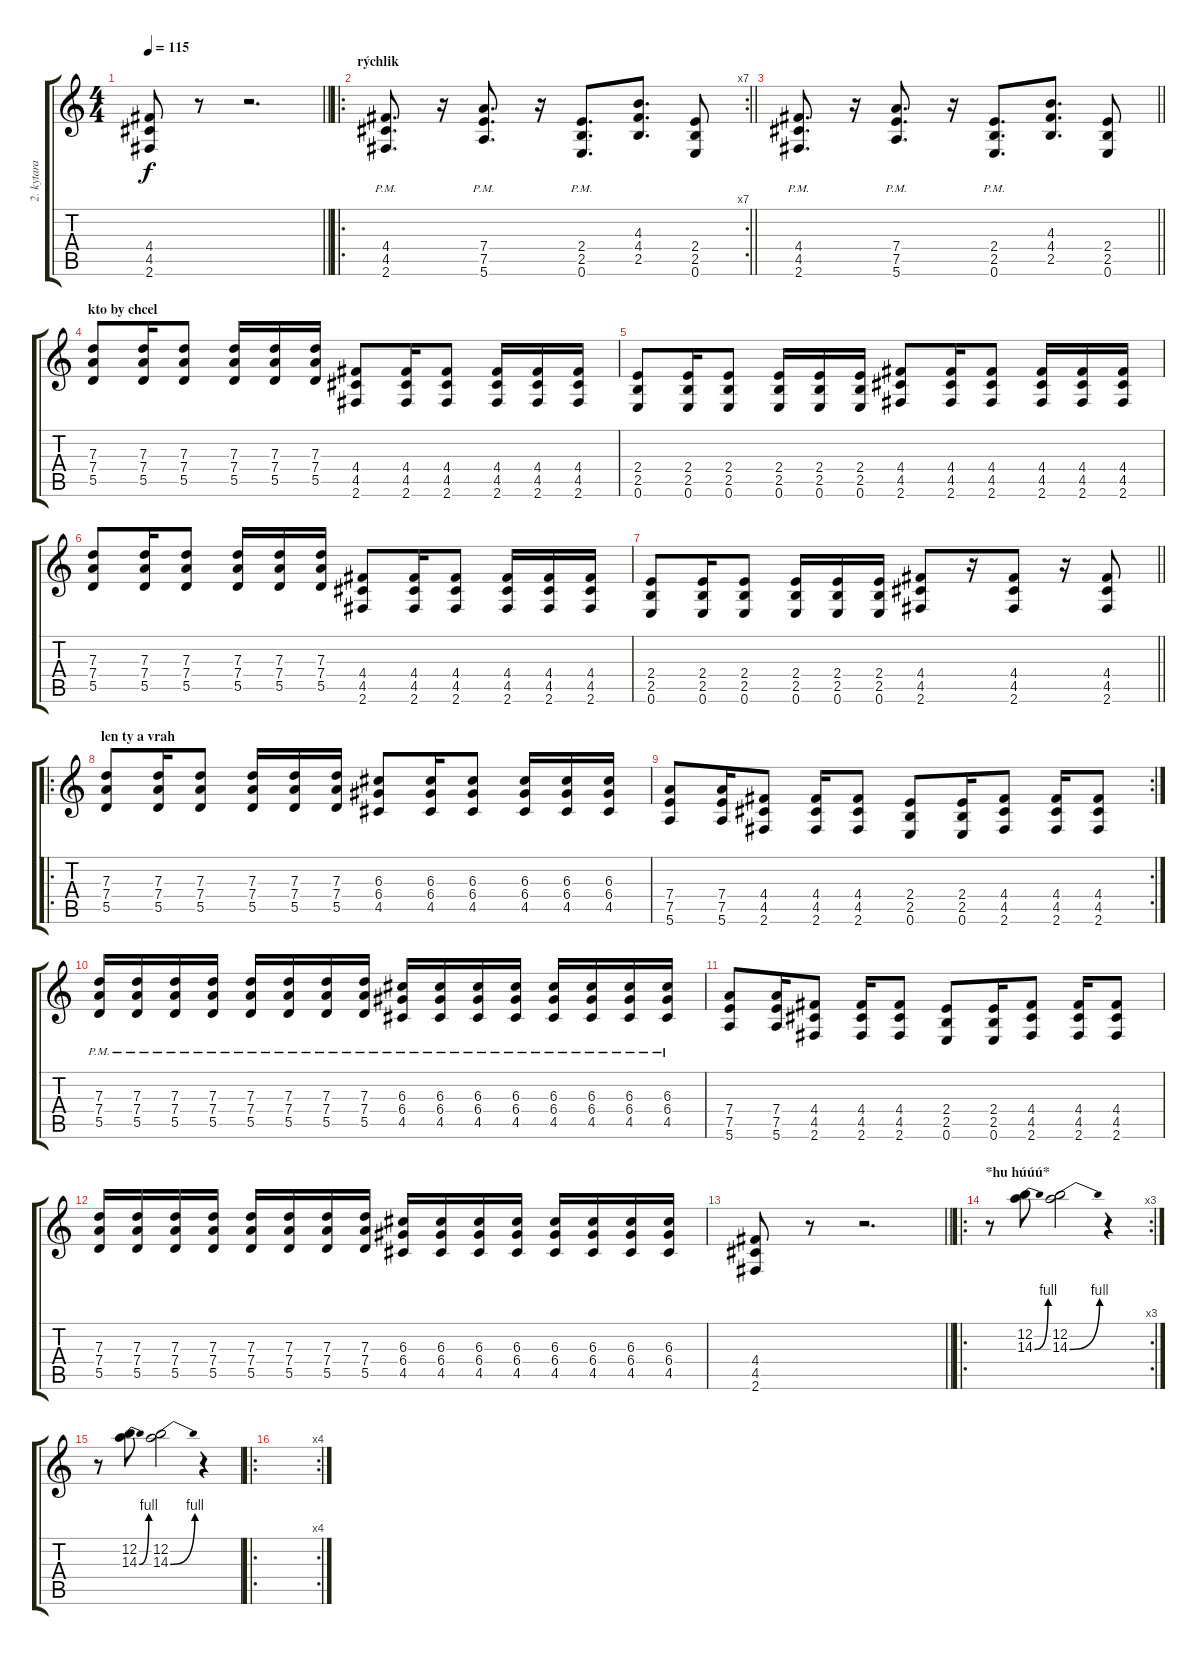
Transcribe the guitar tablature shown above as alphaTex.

\track ("2. kytara" "2. kytara") {instrument overdrivenguitar}
\staff {score tabs}
\tuning (E4 B3 G3 D3 A2 E2) {hide}
\ts (4 4)
\tempo 115
\clef g2
\barLineRight lightlight
\ks c
(4.4 4.5 2.6).8{dy f} r.8 r.2{d} |
\ro
\rc 7
\section ("" "rýchlik")
\barLineRight lightlight
(4.4{pm} 4.5{pm} 2.6{pm}).8{d} r.16 (7.4{pm} 7.5{pm} 5.6{pm}).8{d} r.16 (2.4{pm} 2.5{pm} 0.6{pm}).8{d} (4.3 4.4 2.5).8{d} (2.4 2.5 0.6).8 |
\barLineRight lightlight
(4.4{pm} 4.5{pm} 2.6{pm}).8{d} r.16 (7.4{pm} 7.5{pm} 5.6{pm}).8{d} r.16 (2.4{pm} 2.5{pm} 0.6{pm}).8{d} (4.3 4.4 2.5).8{d} (2.4 2.5 0.6).8 |
\section ("" "kto by chcel")
(7.3 7.4 5.5).8 (7.3 7.4 5.5).16 (7.3 7.4 5.5).8 (7.3 7.4 5.5).16 (7.3 7.4 5.5).16 (7.3 7.4 5.5).16 (4.4 4.5 2.6).8 (4.4 4.5 2.6).16 (4.4 4.5 2.6).8 (4.4 4.5 2.6).16 (4.4 4.5 2.6).16 (4.4 4.5 2.6).16 |
(2.4 2.5 0.6).8 (2.4 2.5 0.6).16 (2.4 2.5 0.6).8 (2.4 2.5 0.6).16 (2.4 2.5 0.6).16 (2.4 2.5 0.6).16 (4.4 4.5 2.6).8 (4.4 4.5 2.6).16 (4.4 4.5 2.6).8 (4.4 4.5 2.6).16 (4.4 4.5 2.6).16 (4.4 4.5 2.6).16 |
(7.3 7.4 5.5).8 (7.3 7.4 5.5).16 (7.3 7.4 5.5).8 (7.3 7.4 5.5).16 (7.3 7.4 5.5).16 (7.3 7.4 5.5).16 (4.4 4.5 2.6).8 (4.4 4.5 2.6).16 (4.4 4.5 2.6).8 (4.4 4.5 2.6).16 (4.4 4.5 2.6).16 (4.4 4.5 2.6).16 |
\barLineRight lightlight
(2.4 2.5 0.6).8 (2.4 2.5 0.6).16 (2.4 2.5 0.6).8 (2.4 2.5 0.6).16 (2.4 2.5 0.6).16 (2.4 2.5 0.6).16 (4.4 4.5 2.6).8 r.16 (4.4 4.5 2.6).8 r.16 (4.4 4.5 2.6).8 |
\ro
\section ("" "len ty a vrah")
(7.3 7.4 5.5).8 (7.3 7.4 5.5).16 (7.3 7.4 5.5).8 (7.3 7.4 5.5).16 (7.3 7.4 5.5).16 (7.3 7.4 5.5).16 (6.3 6.4 4.5).8 (6.3 6.4 4.5).16 (6.3 6.4 4.5).8 (6.3 6.4 4.5).16 (6.3 6.4 4.5).16 (6.3 6.4 4.5).16 |
\rc 2
(7.4 7.5 5.6).8 (7.4 7.5 5.6).16 (4.4 4.5 2.6).8 (4.4 4.5 2.6).16 (4.4 4.5 2.6).8 (2.4 2.5 0.6).8 (2.4 2.5 0.6).16 (4.4 4.5 2.6).8 (4.4 4.5 2.6).16 (4.4 4.5 2.6).8 |
(7.3{pm} 7.4{pm} 5.5{pm}).16 (7.3{pm} 7.4{pm} 5.5{pm}).16 (7.3{pm} 7.4{pm} 5.5{pm}).16 (7.3{pm} 7.4{pm} 5.5{pm}).16 (7.3{pm} 7.4{pm} 5.5{pm}).16 (7.3{pm} 7.4{pm} 5.5{pm}).16 (7.3{pm} 7.4{pm} 5.5{pm}).16 (7.3{pm} 7.4{pm} 5.5{pm}).16 (6.3{pm} 6.4{pm} 4.5{pm}).16 (6.3{pm} 6.4{pm} 4.5{pm}).16 (6.3{pm} 6.4{pm} 4.5{pm}).16 (6.3{pm} 6.4{pm} 4.5{pm}).16 (6.3{pm} 6.4{pm} 4.5{pm}).16 (6.3{pm} 6.4{pm} 4.5{pm}).16 (6.3{pm} 6.4{pm} 4.5{pm}).16 (6.3{pm} 6.4{pm} 4.5{pm}).16 |
(7.4 7.5 5.6).8 (7.4 7.5 5.6).16 (4.4 4.5 2.6).8 (4.4 4.5 2.6).16 (4.4 4.5 2.6).8 (2.4 2.5 0.6).8 (2.4 2.5 0.6).16 (4.4 4.5 2.6).8 (4.4 4.5 2.6).16 (4.4 4.5 2.6).8 |
(7.3 7.4 5.5).16 (7.3 7.4 5.5).16 (7.3 7.4 5.5).16 (7.3 7.4 5.5).16 (7.3 7.4 5.5).16 (7.3 7.4 5.5).16 (7.3 7.4 5.5).16 (7.3 7.4 5.5).16 (6.3 6.4 4.5).16 (6.3 6.4 4.5).16 (6.3 6.4 4.5).16 (6.3 6.4 4.5).16 (6.3 6.4 4.5).16 (6.3 6.4 4.5).16 (6.3 6.4 4.5).16 (6.3 6.4 4.5).16 |
\barLineRight lightlight
(4.4 4.5 2.6).8 r.8 r.2{d} |
\ro
\rc 3
\section ("" "*hu húúú*")
r.8 (12.2 14.3{be (bend 0 0 60 4)}).8 (12.2 14.3{be (bend 0 0 60 4)}).2 r.4 |
r.8 (12.2 14.3{be (bend 0 0 60 4)}).8 (12.2 14.3{be (bend 0 0 60 4)}).2 r.4 |
\ro
\rc 4
